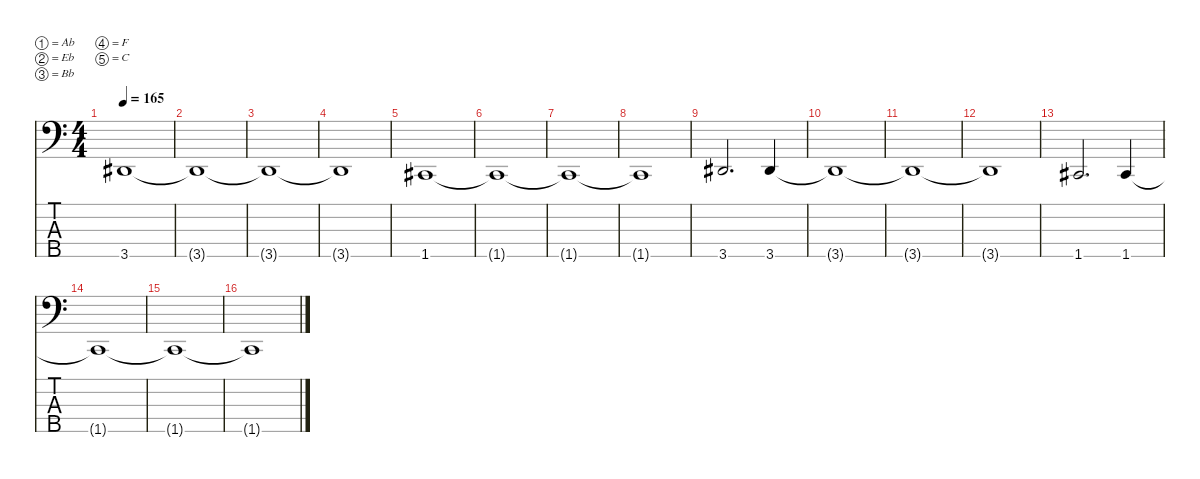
\defaultSystemsLayout 4
\hideDynamics
\bracketExtendMode nobrackets
\singleTrackTrackNamePolicy hidden
\multiTrackTrackNamePolicy hidden
\firstSystemTrackNameMode fullname
\firstSystemTrackNameOrientation horizontal
\otherSystemsTrackNameOrientation horizontal
\track ("John Harder (Bass Guitar)" "fl.bs.") {instrument fretlessbass}
\staff {score tabs}
\tuning (Ab2 Eb2 Bb1 F1 C1)
\ts (4 4)
\tempo 165
\clef f4
\ks c
3.5{acc #}.1{dy f beam Up} |
3.5{t acc #}.1{beam Up} |
3.5{t acc #}.1{beam Up} |
3.5{t acc #}.1{beam Up} |
1.5{acc #}.1{beam Up} |
1.5{t acc #}.1{beam Up} |
1.5{t acc #}.1{beam Up} |
1.5{t acc #}.1{beam Up} |
3.5{acc #}.2{d beam Up} 3.5{acc #}.4{beam Up} |
3.5{t acc #}.1{beam Up} |
3.5{t acc #}.1{beam Up} |
3.5{t acc #}.1{beam Up} |
1.5{acc #}.2{d beam Up} 1.5{acc #}.4{beam Up} |
1.5{t acc #}.1{beam Up} |
1.5{t acc #}.1{beam Up} |
1.5{t acc #}.1{beam Up}
